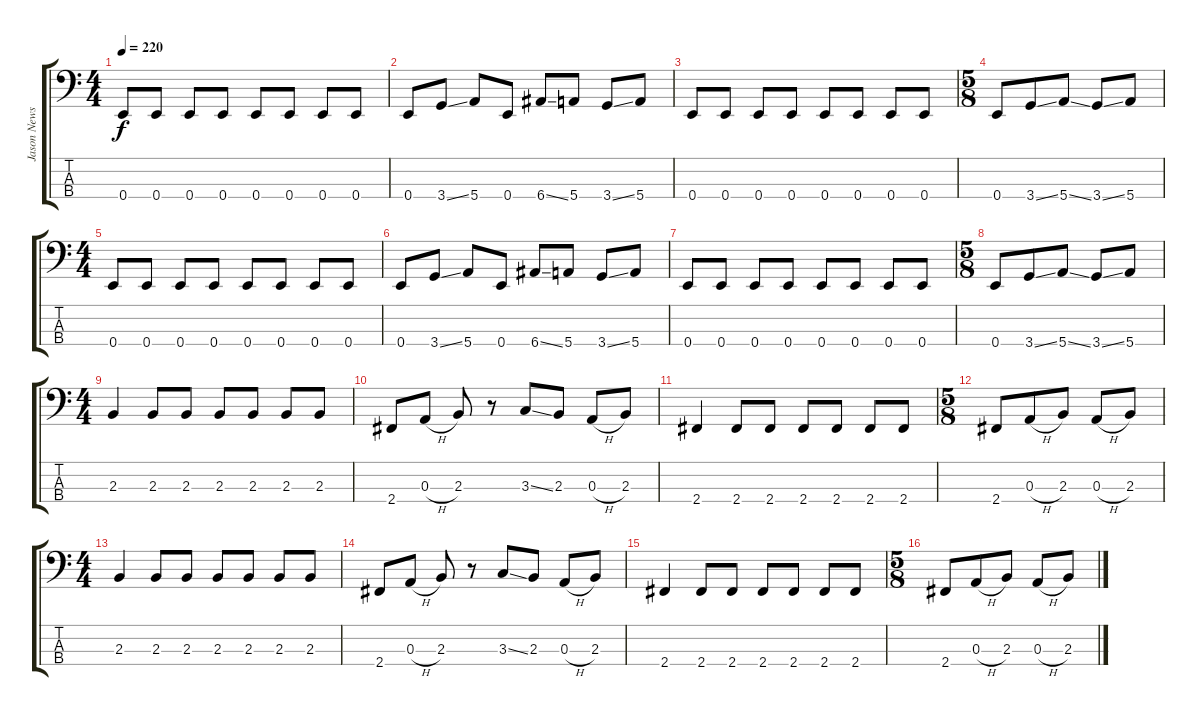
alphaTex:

\track ("Jason Newsted/Cliff Burton Bass" "Jason News") {instrument electricbasspick}
\staff {score tabs}
\tuning (G2 D2 A1 E1) {hide}
\ts (4 4)
\tempo 220
\clef f4
\ks c
0.4.8{dy f} 0.4.8 0.4.8 0.4.8 0.4.8 0.4.8 0.4.8 0.4.8 |
0.4.8 3.4{ss}.8 5.4.8 0.4.8 6.4{ss}.8 5.4.8 3.4{ss}.8 5.4.8 |
0.4.8 0.4.8 0.4.8 0.4.8 0.4.8 0.4.8 0.4.8 0.4.8 |
\ts (5 8)
0.4.8 3.4{ss}.8 5.4{ss}.8 3.4{ss}.8 5.4.8 |
\ts (4 4)
0.4.8 0.4.8 0.4.8 0.4.8 0.4.8 0.4.8 0.4.8 0.4.8 |
0.4.8 3.4{ss}.8 5.4.8 0.4.8 6.4{ss}.8 5.4.8 3.4{ss}.8 5.4.8 |
0.4.8 0.4.8 0.4.8 0.4.8 0.4.8 0.4.8 0.4.8 0.4.8 |
\ts (5 8)
0.4.8 3.4{ss}.8 5.4{ss}.8 3.4{ss}.8 5.4.8 |
\ts (4 4)
2.3.4 2.3.8 2.3.8 2.3.8 2.3.8 2.3.8 2.3.8 |
2.4.8 0.3{h}.8 2.3.8 r.8 3.3{ss}.8 2.3.8 0.3{h}.8 2.3.8 |
2.4.4 2.4.8 2.4.8 2.4.8 2.4.8 2.4.8 2.4.8 |
\ts (5 8)
2.4.8 0.3{h}.8 2.3.8 0.3{h}.8 2.3.8 |
\ts (4 4)
2.3.4 2.3.8 2.3.8 2.3.8 2.3.8 2.3.8 2.3.8 |
2.4.8 0.3{h}.8 2.3.8 r.8 3.3{ss}.8 2.3.8 0.3{h}.8 2.3.8 |
2.4.4 2.4.8 2.4.8 2.4.8 2.4.8 2.4.8 2.4.8 |
\ts (5 8)
2.4.8 0.3{h}.8 2.3.8 0.3{h}.8 2.3.8
